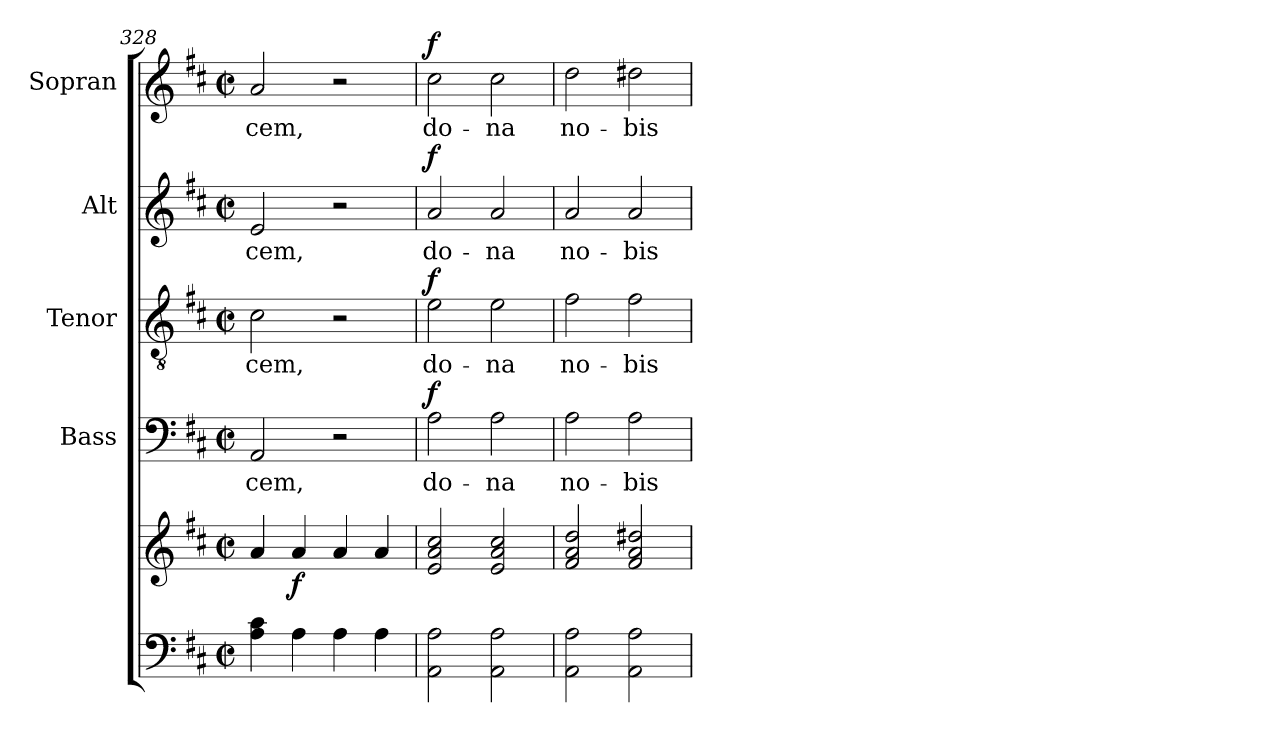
**kern	**kern	**dynam	**kern	**text	**dynam	**kern	**text	**dynam	**kern	**text	**dynam	**kern	**text	**dynam
*part5	*part5	*part5	*part4	*part4	*part4	*part3	*part3	*part3	*part2	*part2	*part2	*part1	*part1	*part1
*staff6	*staff5	*staff5/6	*staff4	*staff4	*staff4	*staff3	*staff3	*staff3	*staff2	*staff2	*staff2	*staff1	*staff1	*staff1
*	*	*	*I"Bass	*	*	*I"Tenor	*	*	*I"Alt	*	*	*I"Sopran	*	*
*	*	*	*I'B.	*	*	*I'T.	*	*	*I'A.	*	*	*I'S.	*	*
*clefF4	*clefG2	*	*clefF4	*	*	*clefGv2	*	*	*clefG2	*	*	*clefG2	*	*
*k[f#c#]	*k[f#c#]	*	*k[f#c#]	*	*	*k[f#c#]	*	*	*k[f#c#]	*	*	*k[f#c#]	*	*
*D:	*D:	*	*D:	*	*	*D:	*	*	*D:	*	*	*D:	*	*
*M2/2	*M2/2	*	*M2/2	*	*	*M2/2	*	*	*M2/2	*	*	*M2/2	*	*
*met(c|)	*met(c|)	*	*met(c|)	*	*	*met(c|)	*	*	*met(c|)	*	*	*met(c|)	*	*
=328	=328	=328	=328	=328	=328	=328	=328	=328	=328	=328	=328	=328	=328	=328
!	!	!	!	!LO:LY:b	!	!	!LO:LY:b	!	!	!LO:LY:b	!	!	!LO:LY:b	!
4A\ 4c#\	4a/	.	2AA/	-cem,	.	2c#\	-cem,	.	2e/	-cem,	.	2a/	-cem,	.
!	!	!LO:DY:b	!	!	!	!	!	!	!	!	!	!	!	!
4A\	4a/	f	.	.	.	.	.	.	.	.	.	.	.	.
4A\	4a/	.	2r	.	.	2r	.	.	2r	.	.	2r	.	.
4A\	4a/	.	.	.	.	.	.	.	.	.	.	.	.	.
=329	=329	=329	=329	=329	=329	=329	=329	=329	=329	=329	=329	=329	=329	=329
!	!	!	!	!LO:LY:b	!LO:DY:a	!	!LO:LY:b	!LO:DY:a	!	!LO:LY:b	!LO:DY:a	!	!LO:LY:b	!LO:DY:a
2AA\ 2A\	2e/ 2a/ 2cc#/	.	2A\	do-	f	2e\	do-	f	2a/	do-	f	2cc#\	do-	f
!	!	!	!	!LO:LY:b	!	!	!LO:LY:b	!	!	!LO:LY:b	!	!	!LO:LY:b	!
2AA\ 2A\	2e/ 2a/ 2cc#/	.	2A\	-na	.	2e\	-na	.	2a/	-na	.	2cc#\	-na	.
=330	=330	=330	=330	=330	=330	=330	=330	=330	=330	=330	=330	=330	=330	=330
!	!	!	!	!LO:LY:b	!	!	!LO:LY:b	!	!	!LO:LY:b	!	!	!LO:LY:b	!
2AA\ 2A\	2f#/ 2a/ 2dd/	.	2A\	no-	.	2f#\	no-	.	2a/	no-	.	2dd\	no-	.
!	!	!	!	!LO:LY:b	!	!	!LO:LY:b	!	!	!LO:LY:b	!	!	!LO:LY:b	!
2AA\ 2A\	2f#/ 2a/ 2dd#X/	.	2A\	-bis	.	2f#\	-bis	.	2a/	-bis	.	2dd#X\	-bis	.
=	=	=	=	=	=	=	=	=	=	=	=	=	=	=
*-	*-	*-	*-	*-	*-	*-	*-	*-	*-	*-	*-	*-	*-	*-
